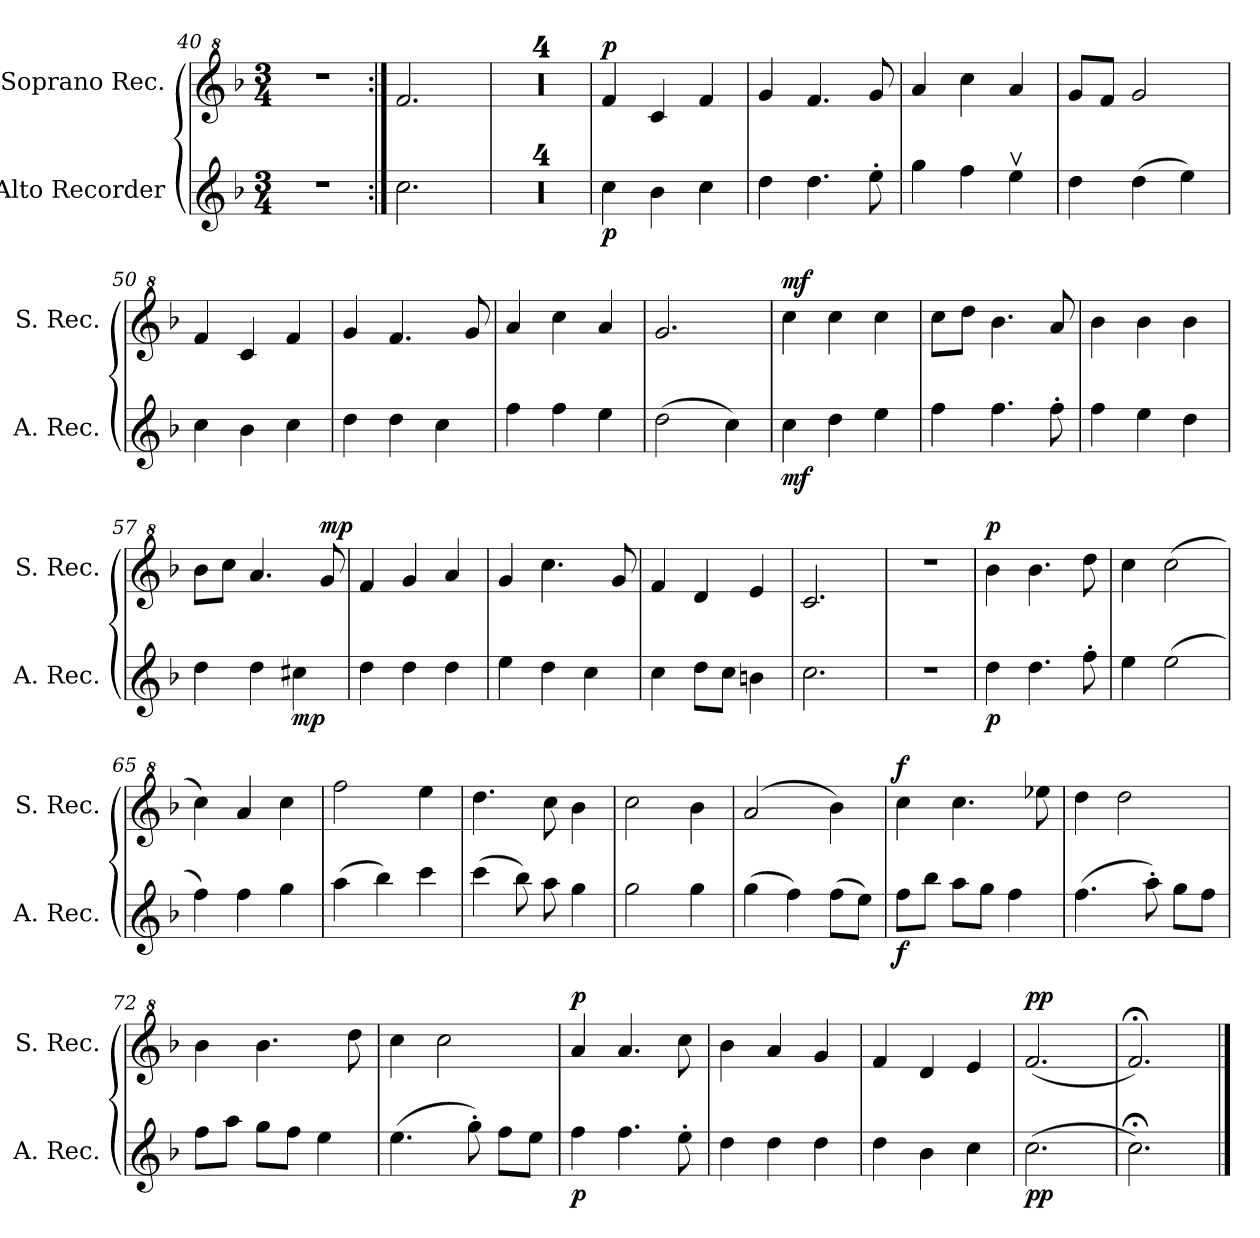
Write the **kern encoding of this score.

**kern	**dynam	**kern	**dynam
*part2	*part2	*part1	*part1
*staff2	*staff2	*staff1	*staff1
*I"Alto Recorder	*	*I"Soprano Rec.	*
*I'A. Rec.	*	*I'S. Rec.	*
*clefG2	*	*clefG^2	*
*k[b-]	*	*k[b-]	*
*F:	*	*F:	*
*M3/4	*	*M3/4	*
=40	=40	=40	=40
2.r	.	2.r	.
=41:|!	=41:|!	=41:|!	=41:|!
2.cc\	.	2.ff/	.
=42	=42	=42	=42
2.r	.	2.r	.
=43	=43	=43	=43
2.r	.	2.r	.
=44	=44	=44	=44
2.r	.	2.r	.
=45	=45	=45	=45
2.r	.	2.r	.
=46	=46	=46	=46
!	!LO:DY:b	!	!LO:DY:a
4cc\	p	4ff/	p
4b-\	.	4cc/	.
4cc\	.	4ff/	.
=47	=47	=47	=47
4dd\	.	4gg/	.
4.dd\	.	4.ff/	.
8ee'\	.	8gg/	.
=48	=48	=48	=48
4gg\	.	4aa/	.
4ff\	.	4ccc\	.
4eev\	.	4aa/	.
=49	=49	=49	=49
4dd\	.	8gg/L	.
.	.	8ff/J	.
(4dd\	.	2gg/	.
4ee\)	.	.	.
=50	=50	=50	=50
4cc\	.	4ff/	.
4b-\	.	4cc/	.
4cc\	.	4ff/	.
=51	=51	=51	=51
4dd\	.	4gg/	.
4dd\	.	4.ff/	.
4cc\	.	.	.
.	.	8gg/	.
!!LO:LB:g=z
=52	=52	=52	=52
4ff\	.	4aa/	.
4ff\	.	4ccc\	.
4ee\	.	4aa/	.
=53	=53	=53	=53
(2dd\	.	2.gg/	.
4cc\)	.	.	.
=54	=54	=54	=54
!	!LO:DY:b	!	!LO:DY:a
4cc\	mf	4ccc\	mf
4dd\	.	4ccc\	.
4ee\	.	4ccc\	.
=55	=55	=55	=55
4ff\	.	8ccc\L	.
.	.	8ddd\J	.
4.ff\	.	4.bb-\	.
8ff'\	.	8aa/	.
=56	=56	=56	=56
4ff\	.	4bb-\	.
4ee\	.	4bb-\	.
4dd\	.	4bb-\	.
=57	=57	=57	=57
4dd\	.	8bb-\L	.
.	.	8ccc\J	.
4dd\	.	4.aa/	.
!	!LO:DY:b	!	!
4cc#X\	mp	.	.
!	!	!	!LO:DY:a
.	.	8gg/	mp
=58	=58	=58	=58
4dd\	.	4ff/	.
4dd\	.	4gg/	.
4dd\	.	4aa/	.
=59	=59	=59	=59
4ee\	.	4gg/	.
4dd\	.	4.ccc\	.
4cc\	.	.	.
.	.	8gg/	.
=60	=60	=60	=60
4cc\	.	4ff/	.
8dd\L	.	4dd/	.
8cc\J	.	.	.
4bn\	.	4ee/	.
!!LO:LB:g=z
=61	=61	=61	=61
2.cc\	.	2.cc/	.
=62	=62	=62	=62
2.r	.	2.r	.
=63	=63	=63	=63
!	!LO:DY:b	!	!LO:DY:a
4dd\	p	4bb-\	p
4.dd\	.	4.bb-\	.
8ff'\	.	8ddd\	.
=64	=64	=64	=64
4ee\	.	4ccc\	.
(2ee\	.	(2ccc\	.
=65	=65	=65	=65
4ff\)	.	4ccc\)	.
4ff\	.	4aa/	.
4gg\	.	4ccc\	.
=66	=66	=66	=66
(4aa\	.	2fff\	.
4bb-\)	.	.	.
4ccc\	.	4eee\	.
=67	=67	=67	=67
(4ccc\	.	4.ddd\	.
8bb-\)	.	.	.
8aa\	.	8ccc\	.
4gg\	.	4bb-\	.
=68	=68	=68	=68
2gg\	.	2ccc\	.
4gg\	.	4bb-\	.
=69	=69	=69	=69
(4gg\	.	(2aa/	.
4ff\)	.	.	.
(8ff\L	.	4bb-\)	.
8ee\J)	.	.	.
=70	=70	=70	=70
!	!LO:DY:b	!	!LO:DY:a
8ff\L	f	4ccc\	f
8bb-\J	.	.	.
8aa\L	.	4.ccc\	.
8gg\J	.	.	.
4ff\	.	.	.
.	.	8eee-X\	.
!!LO:LB:g=z
=71	=71	=71	=71
(4.ff\	.	4ddd\	.
.	.	2ddd\	.
8aa'\)	.	.	.
8gg\L	.	.	.
8ff\J	.	.	.
=72	=72	=72	=72
8ff\L	.	4bb-\	.
8aa\J	.	.	.
8gg\L	.	4.bb-\	.
8ff\J	.	.	.
4ee\	.	.	.
.	.	8ddd\	.
=73	=73	=73	=73
(4.ee\	.	4ccc\	.
.	.	2ccc\	.
8gg'\)	.	.	.
8ff\L	.	.	.
8ee\J	.	.	.
=74	=74	=74	=74
!	!LO:DY:b	!	!LO:DY:a
4ff\	p	4aa/	p
4.ff\	.	4.aa/	.
8ee'\	.	8ccc\	.
=75	=75	=75	=75
4dd\	.	4bb-\	.
4dd\	.	4aa/	.
4dd\	.	4gg/	.
=76	=76	=76	=76
4dd\	.	4ff/	.
4b-\	.	4dd/	.
4cc\	.	4ee/	.
=77	=77	=77	=77
!	!LO:DY:b	!	!LO:DY:a
(2.cc\	pp	(2.ff/	pp
=78	=78	=78	=78
2.cc;<\)	.	2.ff;</)	.
==	==	==	==
*-	*-	*-	*-
